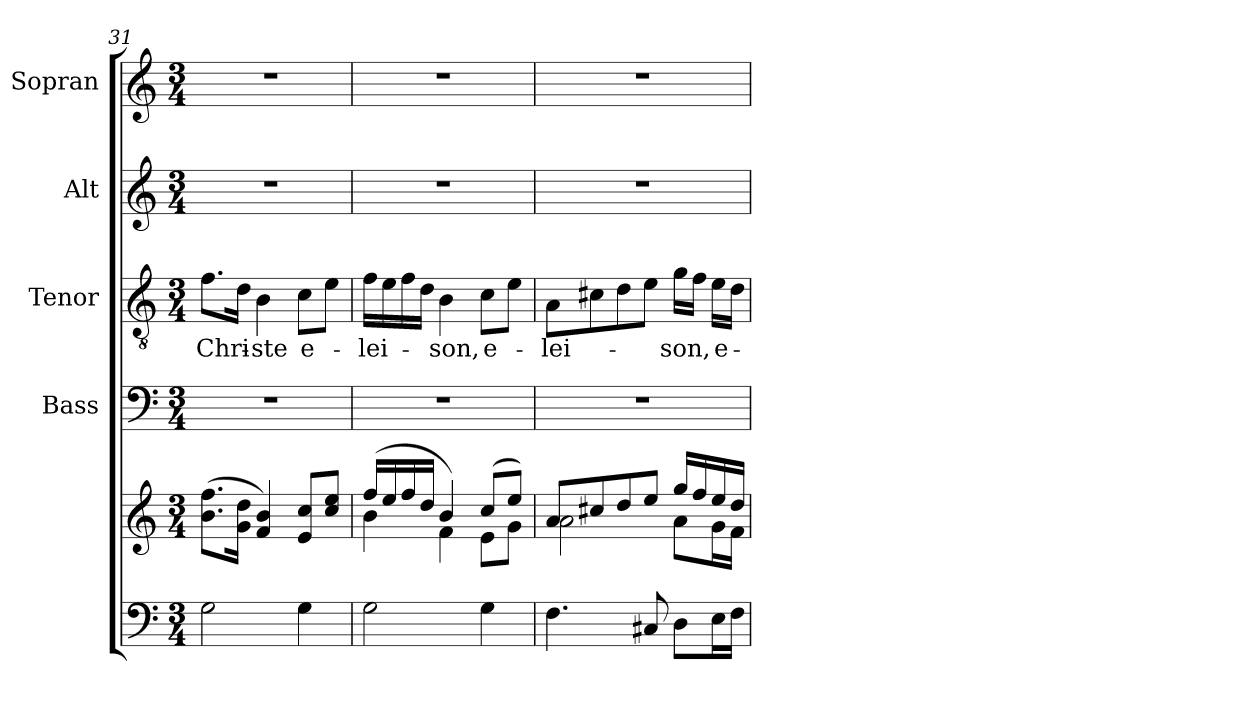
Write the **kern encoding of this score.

**kern	**kern	**kern	**kern	**text	**kern	**kern
*part5	*part5	*part4	*part3	*part3	*part2	*part1
*staff6	*staff5	*staff4	*staff3	*staff3	*staff2	*staff1
*	*	*I"Bass	*I"Tenor	*	*I"Alt	*I"Sopran
*	*	*I'B.	*I'T.	*	*I'A.	*I'S.
*clefF4	*clefG2	*clefF4	*clefGv2	*	*clefG2	*clefG2
*k[]	*k[]	*k[]	*k[]	*	*k[]	*k[]
*C:	*C:	*C:	*C:	*	*C:	*C:
*M3/4	*M3/4	*M3/4	*M3/4	*	*M3/4	*M3/4
=31	=31	=31	=31	=31	=31	=31
!	!	!	!	!LO:LY:b	!	!
2G\	(>8.b\ 8.ff\L	2.r	8.f\L	Chri-	2.r	2.r
.	16g\ 16dd\Jk	.	16d\Jk	.	.	.
!	!	!	!	!LO:LY:b	!	!
.	4f/ 4b/)	.	4B\	-ste	.	.
!	!	!	!	!LO:LY:b	!	!
4G\	8e/ 8cc/L	.	8c\L	e-	.	.
.	8cc/ 8ee/J	.	8e\J	.	.	.
!!LO:LB:g=z
=32	=32	=32	=32	=32	=32	=32
*	*^	*	*	*	*	*
!	!	!	!	!	!LO:LY:b	!	!
2G\	(>16ff/LL	4b\	2.r	16f\LL	-lei-	2.r	2.r
.	16ee/	.	.	16e\	.	.	.
.	16ff/	.	.	16f\	.	.	.
.	16dd/JJ	.	.	16d\JJ	.	.	.
!	!	!	!	!	!LO:LY:b	!	!
.	4b/)	4f\	.	4B\	-son,	.	.
!	!	!	!	!	!LO:LY:b	!	!
4G\	(>8cc/L	8e\L	.	8c\L	e-	.	.
.	8ee/J)	8g\J	.	8e\J	.	.	.
=33	=33	=33	=33	=33	=33	=33	=33
!	!	!	!	!	!LO:LY:b	!	!
4.F\	8a/L	2a\	2.r	8A\L	-lei-	2.r	2.r
.	8cc#X/	.	.	8c#X\	.	.	.
.	8dd/	.	.	8d\	.	.	.
8C#X/	8ee/J	.	.	8e\J	.	.	.
!	!	!	!	!	!LO:LY:b	!	!
8D\L	16gg/LL	8a\L	.	16g\LL	-son,	.	.
.	16ff/	.	.	16f\JJ	.	.	.
!	!	!	!	!	!LO:LY:b	!	!
16E\L	16ee/	16g\L	.	16e\LL	e-	.	.
16F\JJ	16dd/JJ	16f\JJ	.	16d\JJ	.	.	.
*	*v	*v	*	*	*	*	*
=	=	=	=	=	=	=
*-	*-	*-	*-	*-	*-	*-
